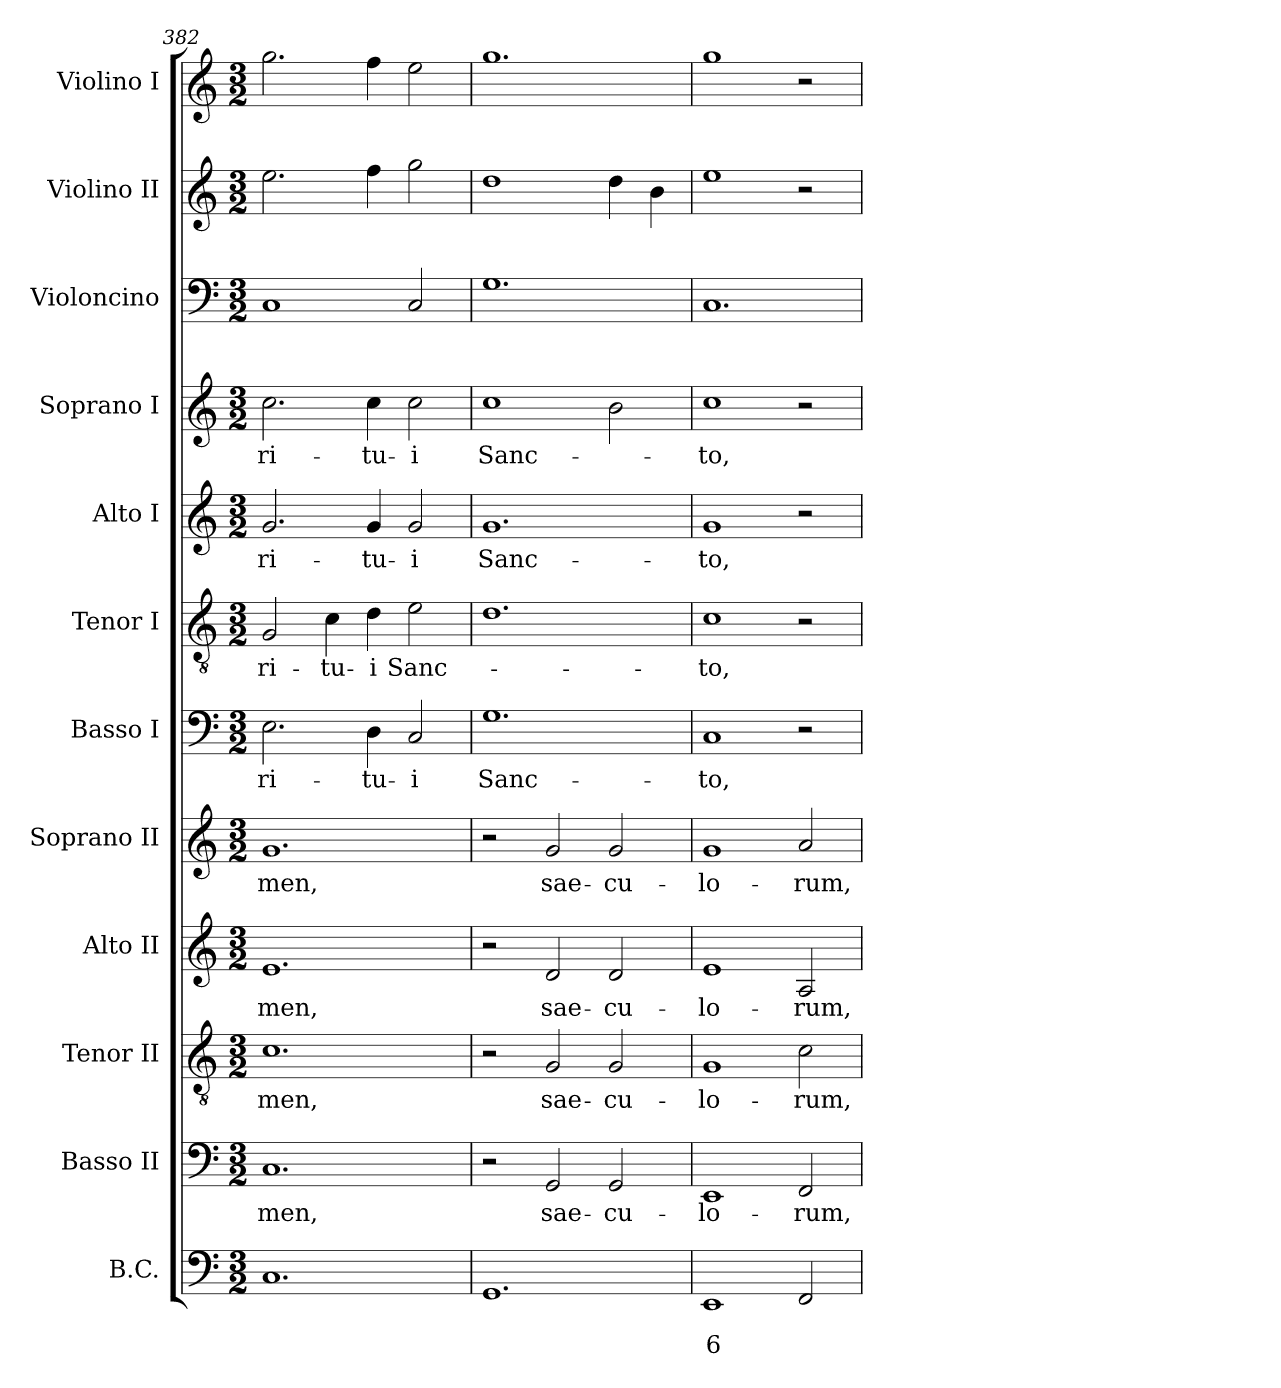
**kern	**text	**text	**kern	**text	**kern	**text	**kern	**text	**kern	**text	**kern	**text	**kern	**text	**kern	**text	**kern	**text	**kern	**kern	**kern
*part12	*part12	*part12	*part11	*part11	*part10	*part10	*part9	*part9	*part8	*part8	*part7	*part7	*part6	*part6	*part5	*part5	*part4	*part4	*part3	*part2	*part1
*staff12	*staff12	*staff12	*staff11	*staff11	*staff10	*staff10	*staff9	*staff9	*staff8	*staff8	*staff7	*staff7	*staff6	*staff6	*staff5	*staff5	*staff4	*staff4	*staff3	*staff2	*staff1
*I"B.C.	*	*	*I"Basso II	*	*I"Tenor II	*	*I"Alto II	*	*I"Soprano II	*	*I"Basso I	*	*I"Tenor I	*	*I"Alto I	*	*I"Soprano I	*	*I"Violoncino	*I"Violino II	*I"Violino I
*I'BC	*	*	*I'B 2	*	*I'T 2	*	*I'A 2	*	*I'S 2	*	*I'B 1	*	*I'T 1	*	*I'A 1	*	*I'S 1	*	*I'Vc.	*I'Vln. II	*I'Vln. I
!!LO:PB:g=z
*clefF4	*	*	*clefF4	*	*clefGv2	*	*clefG2	*	*clefG2	*	*clefF4	*	*clefGv2	*	*clefG2	*	*clefG2	*	*clefF4	*clefG2	*clefG2
*k[]	*	*	*k[]	*	*k[]	*	*k[]	*	*k[]	*	*k[]	*	*k[]	*	*k[]	*	*k[]	*	*k[]	*k[]	*k[]
*C:	*	*	*C:	*	*C:	*	*C:	*	*C:	*	*C:	*	*C:	*	*C:	*	*C:	*	*C:	*C:	*C:
*M3/2	*	*	*M3/2	*	*M3/2	*	*M3/2	*	*M3/2	*	*M3/2	*	*M3/2	*	*M3/2	*	*M3/2	*	*M3/2	*M3/2	*M3/2
=382	=382	=382	=382	=382	=382	=382	=382	=382	=382	=382	=382	=382	=382	=382	=382	=382	=382	=382	=382	=382	=382
!	!	!	!	!LO:LY:b	!	!	!	!	!	!	!	!	!	!	!	!	!	!	!	!	!
!	!	!	!	!	!	!LO:LY:b	!	!	!	!	!	!	!	!	!	!	!	!	!	!	!
!	!	!	!	!	!	!	!	!LO:LY:b	!	!	!	!	!	!	!	!	!	!	!	!	!
!	!	!	!	!	!	!	!	!	!	!LO:LY:b	!	!	!	!	!	!	!	!	!	!	!
!	!	!	!	!	!	!	!	!	!	!	!	!LO:LY:b	!	!	!	!	!	!	!	!	!
!	!	!	!	!	!	!	!	!	!	!	!	!	!	!LO:LY:b	!	!	!	!	!	!	!
!	!	!	!	!	!	!	!	!	!	!	!	!	!	!	!	!LO:LY:b	!	!	!	!	!
!	!	!	!	!	!	!	!	!	!	!	!	!	!	!	!	!	!	!LO:LY:b	!	!	!
1.C	.	.	1.C	-men,	1.c	-men,	1.e	-men,	1.g	-men,	2.E\	-ri-	2G/	-ri-	2.g/	-ri-	2.cc\	-ri-	1C	2.ee\	2.gg\
!	!	!	!	!	!	!	!	!	!	!	!	!	!	!LO:LY:b	!	!	!	!	!	!	!
.	.	.	.	.	.	.	.	.	.	.	.	.	4c\	-tu-	.	.	.	.	.	.	.
!	!	!	!	!	!	!	!	!	!	!	!	!LO:LY:b	!	!	!	!	!	!	!	!	!
!	!	!	!	!	!	!	!	!	!	!	!	!	!	!LO:LY:b	!	!	!	!	!	!	!
!	!	!	!	!	!	!	!	!	!	!	!	!	!	!	!	!LO:LY:b	!	!	!	!	!
!	!	!	!	!	!	!	!	!	!	!	!	!	!	!	!	!	!	!LO:LY:b	!	!	!
.	.	.	.	.	.	.	.	.	.	.	4D\	-tu-	4d\	-i	4g/	-tu-	4cc\	-tu-	.	4ff\	4ff\
!	!	!	!	!	!	!	!	!	!	!	!	!LO:LY:b	!	!	!	!	!	!	!	!	!
!	!	!	!	!	!	!	!	!	!	!	!	!	!	!LO:LY:b	!	!	!	!	!	!	!
!	!	!	!	!	!	!	!	!	!	!	!	!	!	!	!	!LO:LY:b	!	!	!	!	!
!	!	!	!	!	!	!	!	!	!	!	!	!	!	!	!	!	!	!LO:LY:b	!	!	!
.	.	.	.	.	.	.	.	.	.	.	2C/	-i	2e\	Sanc-	2g/	-i	2cc\	-i	2C/	2gg\	2ee\
=383	=383	=383	=383	=383	=383	=383	=383	=383	=383	=383	=383	=383	=383	=383	=383	=383	=383	=383	=383	=383	=383
*^	*	*	*	*	*	*	*	*	*	*	*	*	*	*	*	*	*	*	*	*	*
!	!	!	!	!	!	!	!	!	!	!	!	!	!LO:LY:b	!	!	!	!	!	!	!	!	!
!	!	!	!	!	!	!	!	!	!	!	!	!	!	!	!	!	!LO:LY:b	!	!	!	!	!
!	!	!	!	!	!	!	!	!	!	!	!	!	!	!	!	!	!	!	!LO:LY:b	!	!	!
1.GG	2ryy	.	.	2r	.	2r	.	2r	.	2r	.	1.G	Sanc-	1.d	.	1.g	Sanc-	1cc	Sanc-	1.G	1dd	1.gg
!	!	!	!	!	!LO:LY:b	!	!	!	!	!	!	!	!	!	!	!	!	!	!	!	!	!
!	!	!	!	!	!	!	!LO:LY:b	!	!	!	!	!	!	!	!	!	!	!	!	!	!	!
!	!	!	!	!	!	!	!	!	!LO:LY:b	!	!	!	!	!	!	!	!	!	!	!	!	!
!	!	!	!	!	!	!	!	!	!	!	!LO:LY:b	!	!	!	!	!	!	!	!	!	!	!
.	2ryy	.	.	2GG/	sae-	2G/	sae-	2d/	sae-	2g/	sae-	.	.	.	.	.	.	.	.	.	.	.
!	!	!	!	!	!LO:LY:b	!	!	!	!	!	!	!	!	!	!	!	!	!	!	!	!	!
!	!	!	!	!	!	!	!LO:LY:b	!	!	!	!	!	!	!	!	!	!	!	!	!	!	!
!	!	!	!	!	!	!	!	!	!LO:LY:b	!	!	!	!	!	!	!	!	!	!	!	!	!
!	!	!	!	!	!	!	!	!	!	!	!LO:LY:b	!	!	!	!	!	!	!	!	!	!	!
.	2ryy	.	.	2GG/	-cu-	2G/	-cu-	2d/	-cu-	2g/	-cu-	.	.	.	.	.	.	2b\	.	.	4dd\	.
.	.	.	.	.	.	.	.	.	.	.	.	.	.	.	.	.	.	.	.	.	4b\	.
*v	*v	*	*	*	*	*	*	*	*	*	*	*	*	*	*	*	*	*	*	*	*	*
=384	=384	=384	=384	=384	=384	=384	=384	=384	=384	=384	=384	=384	=384	=384	=384	=384	=384	=384	=384	=384	=384
!	!	!LO:LY:b	!	!	!	!	!	!	!	!	!	!	!	!	!	!	!	!	!	!	!
!	!	!	!	!LO:LY:b	!	!	!	!	!	!	!	!	!	!	!	!	!	!	!	!	!
!	!	!	!	!	!	!LO:LY:b	!	!	!	!	!	!	!	!	!	!	!	!	!	!	!
!	!	!	!	!	!	!	!	!LO:LY:b	!	!	!	!	!	!	!	!	!	!	!	!	!
!	!	!	!	!	!	!	!	!	!	!LO:LY:b	!	!	!	!	!	!	!	!	!	!	!
!	!	!	!	!	!	!	!	!	!	!	!	!LO:LY:b	!	!	!	!	!	!	!	!	!
!	!	!	!	!	!	!	!	!	!	!	!	!	!	!LO:LY:b	!	!	!	!	!	!	!
!	!	!	!	!	!	!	!	!	!	!	!	!	!	!	!	!LO:LY:b	!	!	!	!	!
!	!	!	!	!	!	!	!	!	!	!	!	!	!	!	!	!	!	!LO:LY:b	!	!	!
1EE	.	6	1EE	-lo-	1G	-lo-	1e	-lo-	1g	-lo-	1C	-to,	1c	-to,	1g	-to,	1cc	-to,	1.C	1ee	1gg
!	!	!	!	!LO:LY:b	!	!	!	!	!	!	!	!	!	!	!	!	!	!	!	!	!
!	!	!	!	!	!	!LO:LY:b	!	!	!	!	!	!	!	!	!	!	!	!	!	!	!
!	!	!	!	!	!	!	!	!LO:LY:b	!	!	!	!	!	!	!	!	!	!	!	!	!
!	!	!	!	!	!	!	!	!	!	!LO:LY:b	!	!	!	!	!	!	!	!	!	!	!
2FF/	.	.	2FF/	-rum,	2c\	-rum,	2A/	-rum,	2a/	-rum,	2r	.	2r	.	2r	.	2r	.	.	2r	2r
=	=	=	=	=	=	=	=	=	=	=	=	=	=	=	=	=	=	=	=	=	=
*-	*-	*-	*-	*-	*-	*-	*-	*-	*-	*-	*-	*-	*-	*-	*-	*-	*-	*-	*-	*-	*-
